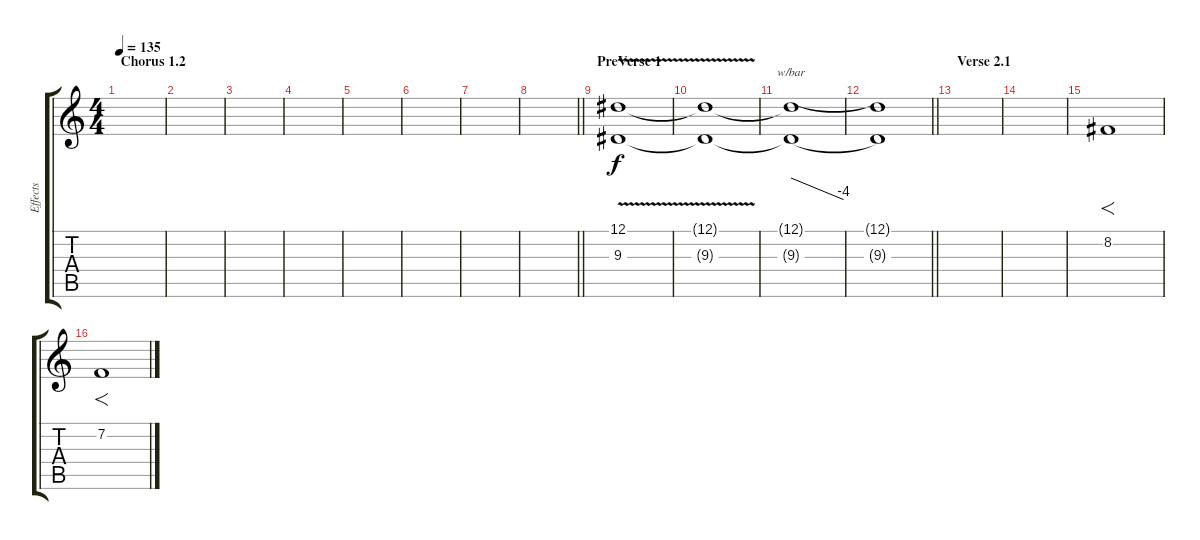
\track ("Effects" "Effects") {instrument lead3calliope}
\staff {score tabs}
\tuning (Eb4 Bb3 Gb3 Db3 Ab2 Eb2) {hide}
\ts (4 4)
\section ("" "Chorus 1.2")
\tempo 135
\clef g2
\ks c
|
|
|
|
|
|
|
\barLineRight lightlight
|
\section ("" "PreVerse 1")
(12.1{v} 9.3{v}).1{volume 13 instrument lead1square} |
(12.1{t} 9.3{t}).1{dy f} |
(12.1{t} 9.3{t}).1{tbe (dive default 0 0 60 -16)} |
\barLineRight lightlight
(12.1{t} 9.3{t}).1{volume 5} |
\section ("" "Verse 2.1")
|
|
8.2.1{f volume 13 instrument lead3calliope} |
7.2.1{f}
